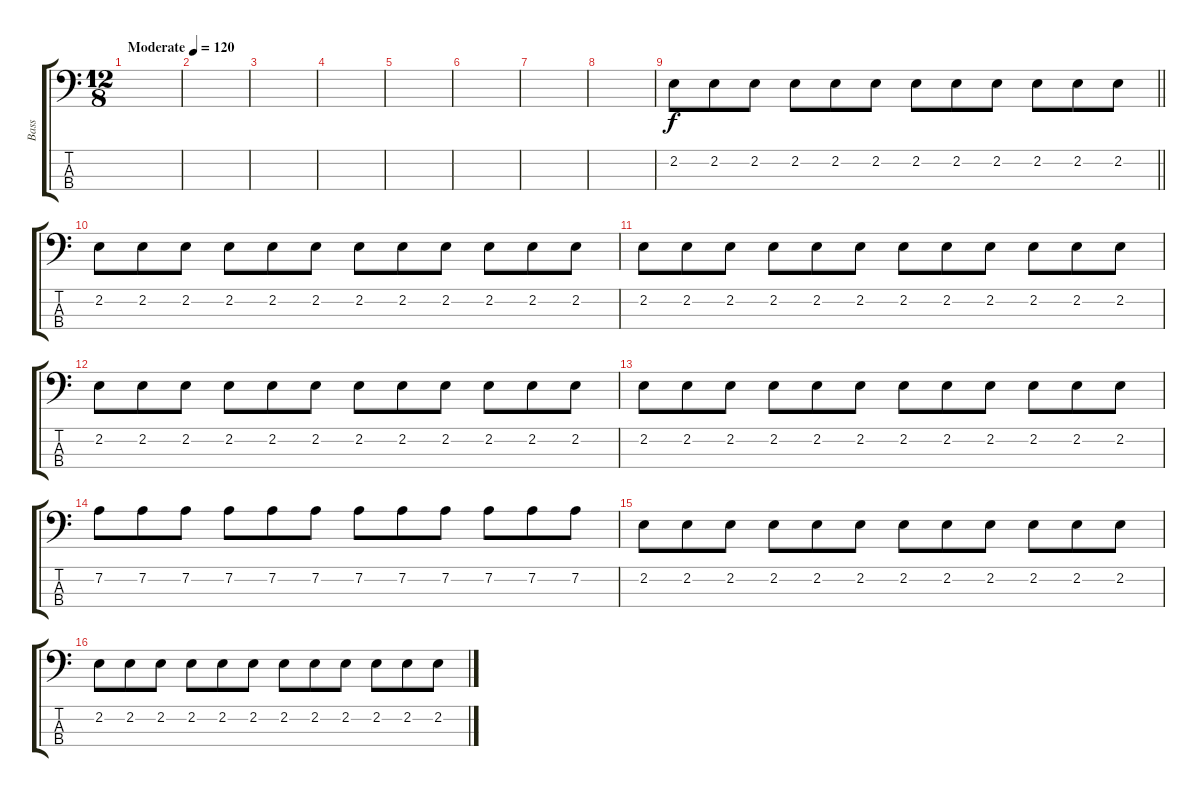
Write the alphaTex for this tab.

\track ("Bass" "Bass") {instrument electricbassfinger}
\staff {score tabs}
\tuning (G2 D2 A1 E1) {hide}
\ts (12 8)
\tempo (120 "Moderate")
\clef f4
\ks c
|
|
|
|
|
|
|
|
\barLineRight lightlight
2.2.8 2.2.8 2.2.8 2.2.8 2.2.8 2.2.8 2.2.8 2.2.8 2.2.8 2.2.8 2.2.8 2.2.8 |
2.2.8 2.2.8 2.2.8 2.2.8 2.2.8 2.2.8 2.2.8 2.2.8 2.2.8 2.2.8 2.2.8 2.2.8 |
2.2.8 2.2.8 2.2.8 2.2.8 2.2.8 2.2.8 2.2.8 2.2.8 2.2.8 2.2.8 2.2.8 2.2.8 |
2.2.8 2.2.8 2.2.8 2.2.8 2.2.8 2.2.8 2.2.8 2.2.8 2.2.8 2.2.8 2.2.8 2.2.8 |
2.2.8 2.2.8 2.2.8 2.2.8 2.2.8 2.2.8 2.2.8 2.2.8 2.2.8 2.2.8 2.2.8 2.2.8 |
7.2.8 7.2.8 7.2.8 7.2.8 7.2.8 7.2.8 7.2.8 7.2.8 7.2.8 7.2.8 7.2.8 7.2.8 |
2.2.8 2.2.8 2.2.8 2.2.8 2.2.8 2.2.8 2.2.8 2.2.8 2.2.8 2.2.8 2.2.8 2.2.8 |
2.2.8 2.2.8 2.2.8 2.2.8 2.2.8 2.2.8 2.2.8 2.2.8 2.2.8 2.2.8 2.2.8 2.2.8
